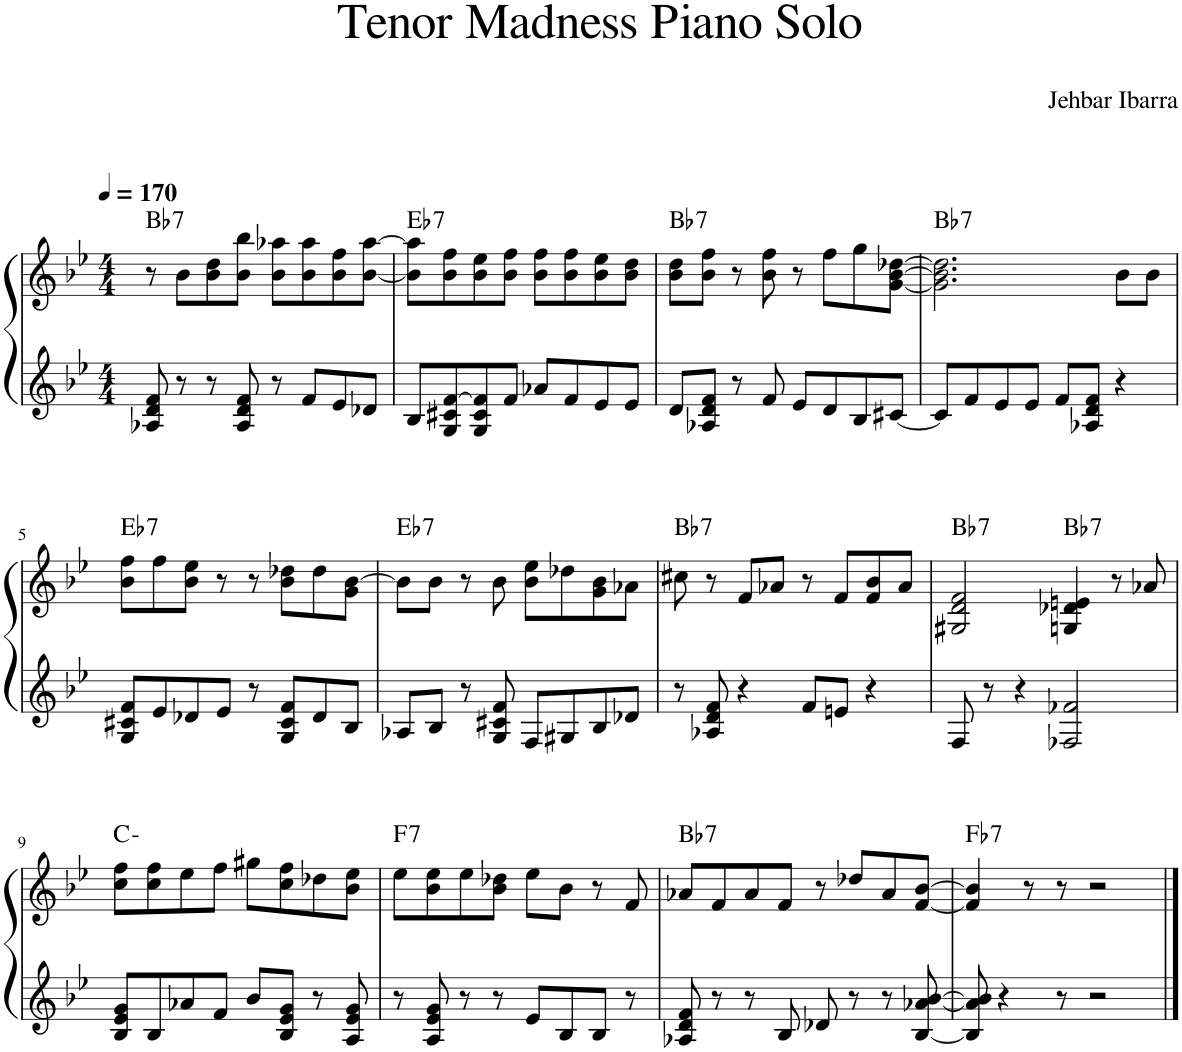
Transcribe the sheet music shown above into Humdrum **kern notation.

**kern	**kern	**harte
*part1	*part1	*part1
*staff2	*staff1	*
*I"Piano	*	*
*I'Pno.	*	*
*clefG2	*clefG2	*
*k[b-e-]	*k[b-e-]	*
*M4/4	*M4/4	*
*MM170	*MM170	*
=1	=1	=1
!	!	!LO:H:kt=7
8A-X/ 8d/ 8f/	8r	Bb:7
8r	8b-\L	.
8r	8b-\ 8dd\	.
8A-/ 8d/ 8f/	8b-\ 8bb-\J	.
8r	8b-\ 8aa-X\L	.
8f/L	8b-\ 8aa-\	.
8e-/	8b-\ 8ff\	.
8d-X/J	[8b-\ [8aa-\J	.
=2	=2	=2
!	!	!LO:H:kt=7
8B-/L	8b-\] 8aa-\]L	Eb:7
8G/ 8c#X/ [8f/	8b-\ 8ff\	.
8G/ 8c#/ 8f/]	8b-\ 8ee-\	.
8f/J	8b-\ 8ff\J	.
8a-X/L	8b-\ 8ff\L	.
8f/	8b-\ 8ff\	.
8e-/	8b-\ 8ee-\	.
8e-/J	8b-\ 8dd\J	.
=3	=3	=3
!	!	!LO:H:kt=7
8d/L	8b-\ 8dd\L	Bb:7
8A-X/ 8d/ 8f/J	8b-\ 8ff\J	.
8r	8r	.
8f/	8b-\ 8ff\	.
8e-/L	8r	.
8d/	8ff\L	.
8B-/	8gg\	.
[8c#X/J	[8g\ [8b-\ [8dd-X\J	.
=4	=4	=4
!	!	!LO:H:kt=7
8c#/L]	2.g\] 2.b-\] 2.dd-\]	Bb:7
8f/	.	.
8e-/	.	.
8e-/J	.	.
8f/L	.	.
8A-X/ 8d/ 8f/J	.	.
4r	8b-\L	.
.	8b-\J	.
!!LO:LB:g=z
=5	=5	=5
!	!	!LO:H:kt=7
8G/ 8c#X/ 8f/L	8b-\ 8ff\L	Eb:7
8e-/	8ff\	.
8d-X/	8b-\ 8ee-\J	.
8e-/J	8r	.
8r	8r	.
8G/ 8c#/ 8f/L	8b-\ 8dd-X\L	.
8d-/	8dd-\	.
8B-/J	8g\ [8b-\J	.
=6	=6	=6
!	!	!LO:H:kt=7
8A-X/L	8b-\L]	Eb:7
8B-/J	8b-\J	.
8r	8r	.
8G/ 8c#X/ 8f/	8b-\	.
8F/L	8b-\ 8ee-\L	.
8G#X/	8dd-X\	.
8B-/	8g\ 8b-\	.
8d-X/J	8a-X\J	.
=7	=7	=7
!	!	!LO:H:kt=7
8r	8cc#X\	Bb:7
8A-X/ 8d/ 8f/	8r	.
4r	8f/L	.
.	8a-X/J	.
8f/L	8r	.
8en/J	8f/L	.
4r	8f/ 8b-/	.
.	8a-/J	.
=8	=8	=8
!	!	!LO:H:kt=7
8F/	2G#X/ 2d/ 2f/	Bb:7
8r	.	.
4r	.	.
!	!	!LO:H:kt=7
2F-X/ 2f-X/	4Gn/ 4d-X/ 4en/	Bb:7
.	8r	.
.	8a-X/	.
!!LO:LB:g=z
=9	=9	=9
8B-/ 8e-/ 8g/L	8cc\ 8ff\L	C:min
8B-/	8cc\ 8ff\	.
8a-X/	8ee-\	.
8f/J	8ff\J	.
8b-/L	8gg#X\L	.
8B-/ 8e-/ 8g/J	8cc\ 8ff\	.
8r	8dd-X\	.
8A/ 8e-/ 8g/	8b-\ 8ee-\J	.
=10	=10	=10
!	!	!LO:H:kt=7
8r	8ee-\L	F:7
8A/ 8e-/ 8g/	8b-\ 8ee-\	.
8r	8ee-\	.
8r	8b-\ 8dd-X\J	.
8e-/L	8ee-\L	.
8B-/	8b-\J	.
8B-/J	8r	.
8r	8f/	.
=11	=11	=11
!	!	!LO:H:kt=7
8A-X/ 8d/ 8f/	8a-X/L	Bb:7
8r	8f/	.
8r	8a-/	.
8B-/	8f/J	.
8d-X/	8r	.
8r	8dd-X/L	.
8r	8a-/	.
[8B-/ [8a-X/ [8b-/	[8f/ [8b-/J	.
=12	=12	=12
!	!	!LO:H:kt=7
8B-/] 8a-/] 8b-/]	4f/] 4b-/]	Fb:7
4r	.	.
.	8r	.
8r	8r	.
2r	2r	.
==	==	==
*-	*-	*-
